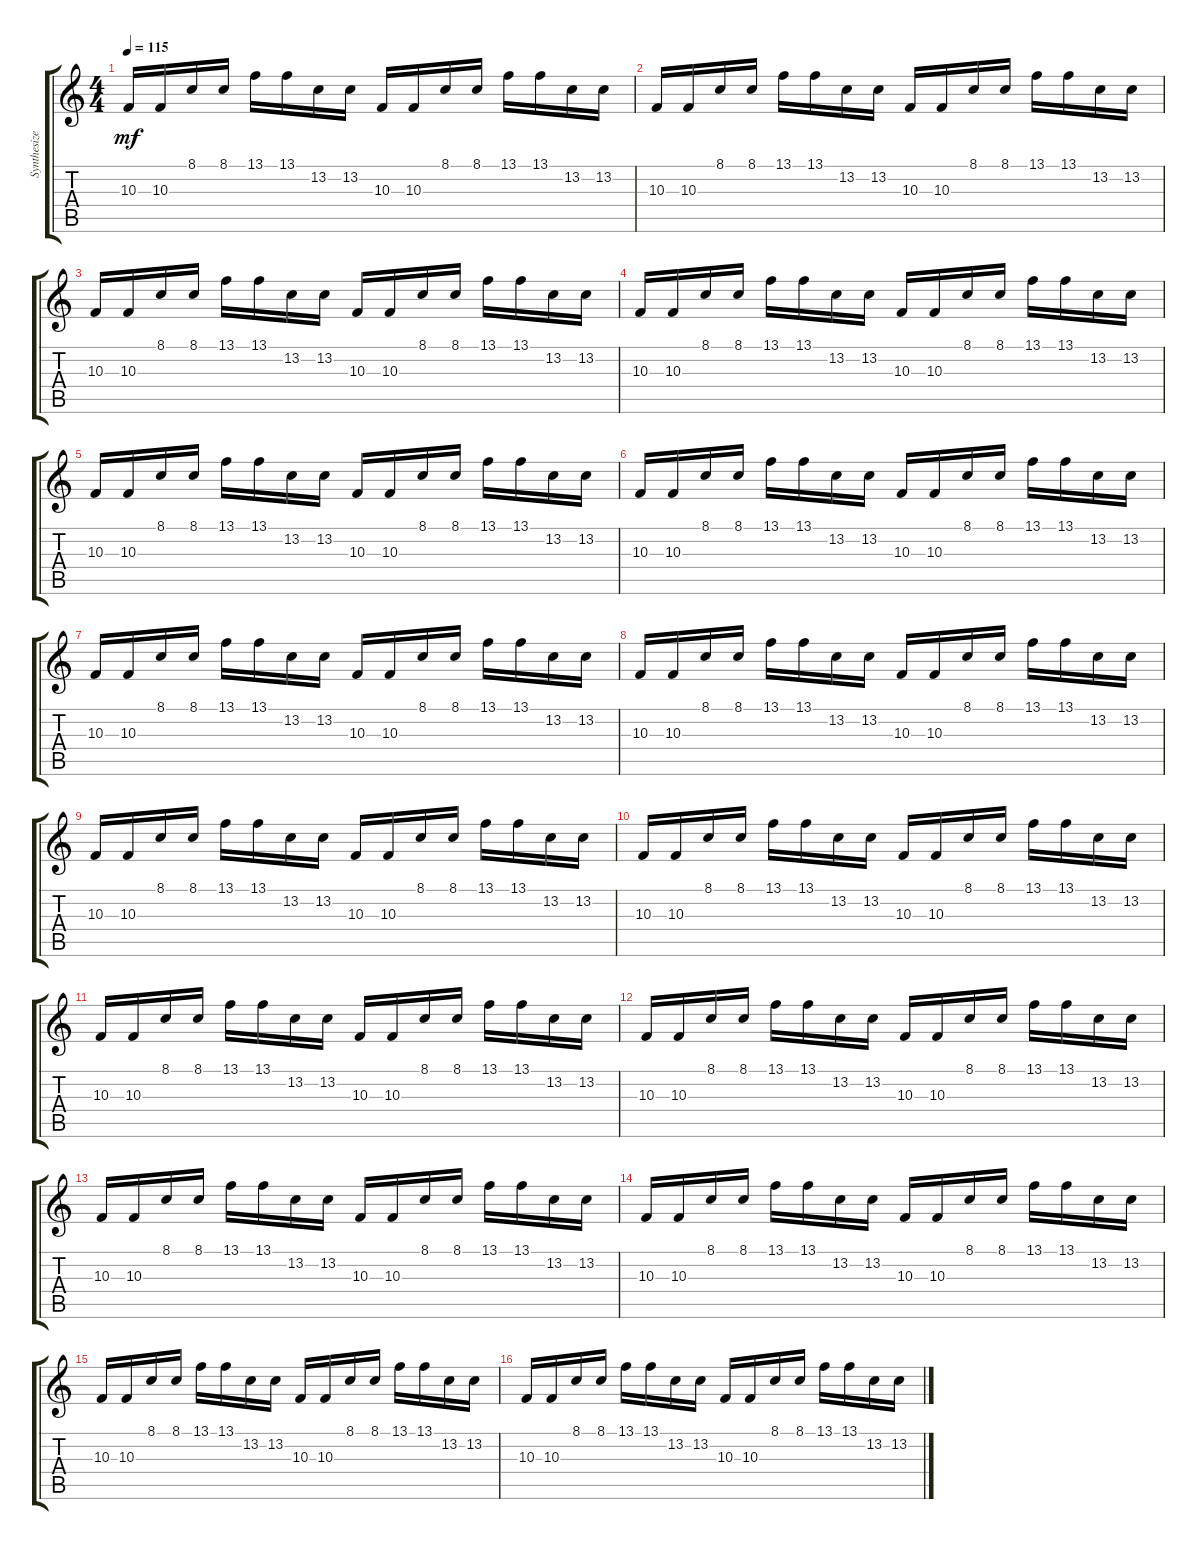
\track ("Synthesizer II" "Synthesize") {instrument lead8bassandlead}
\staff {score tabs}
\tuning (E4 B3 G3 D3 A2 E2) {hide}
\ts (4 4)
\tempo 115
\clef g2
\ks c
10.3.16{dy mf} 10.3.16 8.1.16 8.1.16 13.1.16 13.1.16 13.2.16 13.2.16 10.3.16 10.3.16 8.1.16 8.1.16 13.1.16 13.1.16 13.2.16 13.2.16 |
10.3.16 10.3.16 8.1.16 8.1.16 13.1.16 13.1.16 13.2.16 13.2.16 10.3.16 10.3.16 8.1.16 8.1.16 13.1.16 13.1.16 13.2.16 13.2.16 |
10.3.16 10.3.16 8.1.16 8.1.16 13.1.16 13.1.16 13.2.16 13.2.16 10.3.16 10.3.16 8.1.16 8.1.16 13.1.16 13.1.16 13.2.16 13.2.16 |
10.3.16 10.3.16 8.1.16 8.1.16 13.1.16 13.1.16 13.2.16 13.2.16 10.3.16 10.3.16 8.1.16 8.1.16 13.1.16 13.1.16 13.2.16 13.2.16 |
10.3.16 10.3.16 8.1.16 8.1.16 13.1.16 13.1.16 13.2.16 13.2.16 10.3.16 10.3.16 8.1.16 8.1.16 13.1.16 13.1.16 13.2.16 13.2.16 |
10.3.16 10.3.16 8.1.16 8.1.16 13.1.16 13.1.16 13.2.16 13.2.16 10.3.16 10.3.16 8.1.16 8.1.16 13.1.16 13.1.16 13.2.16 13.2.16 |
10.3.16 10.3.16 8.1.16 8.1.16 13.1.16 13.1.16 13.2.16 13.2.16 10.3.16 10.3.16 8.1.16 8.1.16 13.1.16 13.1.16 13.2.16 13.2.16 |
10.3.16 10.3.16 8.1.16 8.1.16 13.1.16 13.1.16 13.2.16 13.2.16 10.3.16 10.3.16 8.1.16 8.1.16 13.1.16 13.1.16 13.2.16 13.2.16 |
10.3.16 10.3.16 8.1.16 8.1.16 13.1.16 13.1.16 13.2.16 13.2.16 10.3.16 10.3.16 8.1.16 8.1.16 13.1.16 13.1.16 13.2.16 13.2.16 |
10.3.16 10.3.16 8.1.16 8.1.16 13.1.16 13.1.16 13.2.16 13.2.16 10.3.16 10.3.16 8.1.16 8.1.16 13.1.16 13.1.16 13.2.16 13.2.16 |
10.3.16 10.3.16 8.1.16 8.1.16 13.1.16 13.1.16 13.2.16 13.2.16 10.3.16 10.3.16 8.1.16 8.1.16 13.1.16 13.1.16 13.2.16 13.2.16 |
10.3.16 10.3.16 8.1.16 8.1.16 13.1.16 13.1.16 13.2.16 13.2.16 10.3.16 10.3.16 8.1.16 8.1.16 13.1.16 13.1.16 13.2.16 13.2.16 |
10.3.16 10.3.16 8.1.16 8.1.16 13.1.16 13.1.16 13.2.16 13.2.16 10.3.16 10.3.16 8.1.16 8.1.16 13.1.16 13.1.16 13.2.16 13.2.16 |
10.3.16 10.3.16 8.1.16 8.1.16 13.1.16 13.1.16 13.2.16 13.2.16 10.3.16 10.3.16 8.1.16 8.1.16 13.1.16 13.1.16 13.2.16 13.2.16 |
10.3.16 10.3.16 8.1.16 8.1.16 13.1.16 13.1.16 13.2.16 13.2.16 10.3.16 10.3.16 8.1.16 8.1.16 13.1.16 13.1.16 13.2.16 13.2.16 |
10.3.16 10.3.16 8.1.16 8.1.16 13.1.16 13.1.16 13.2.16 13.2.16 10.3.16 10.3.16 8.1.16 8.1.16 13.1.16 13.1.16 13.2.16 13.2.16
